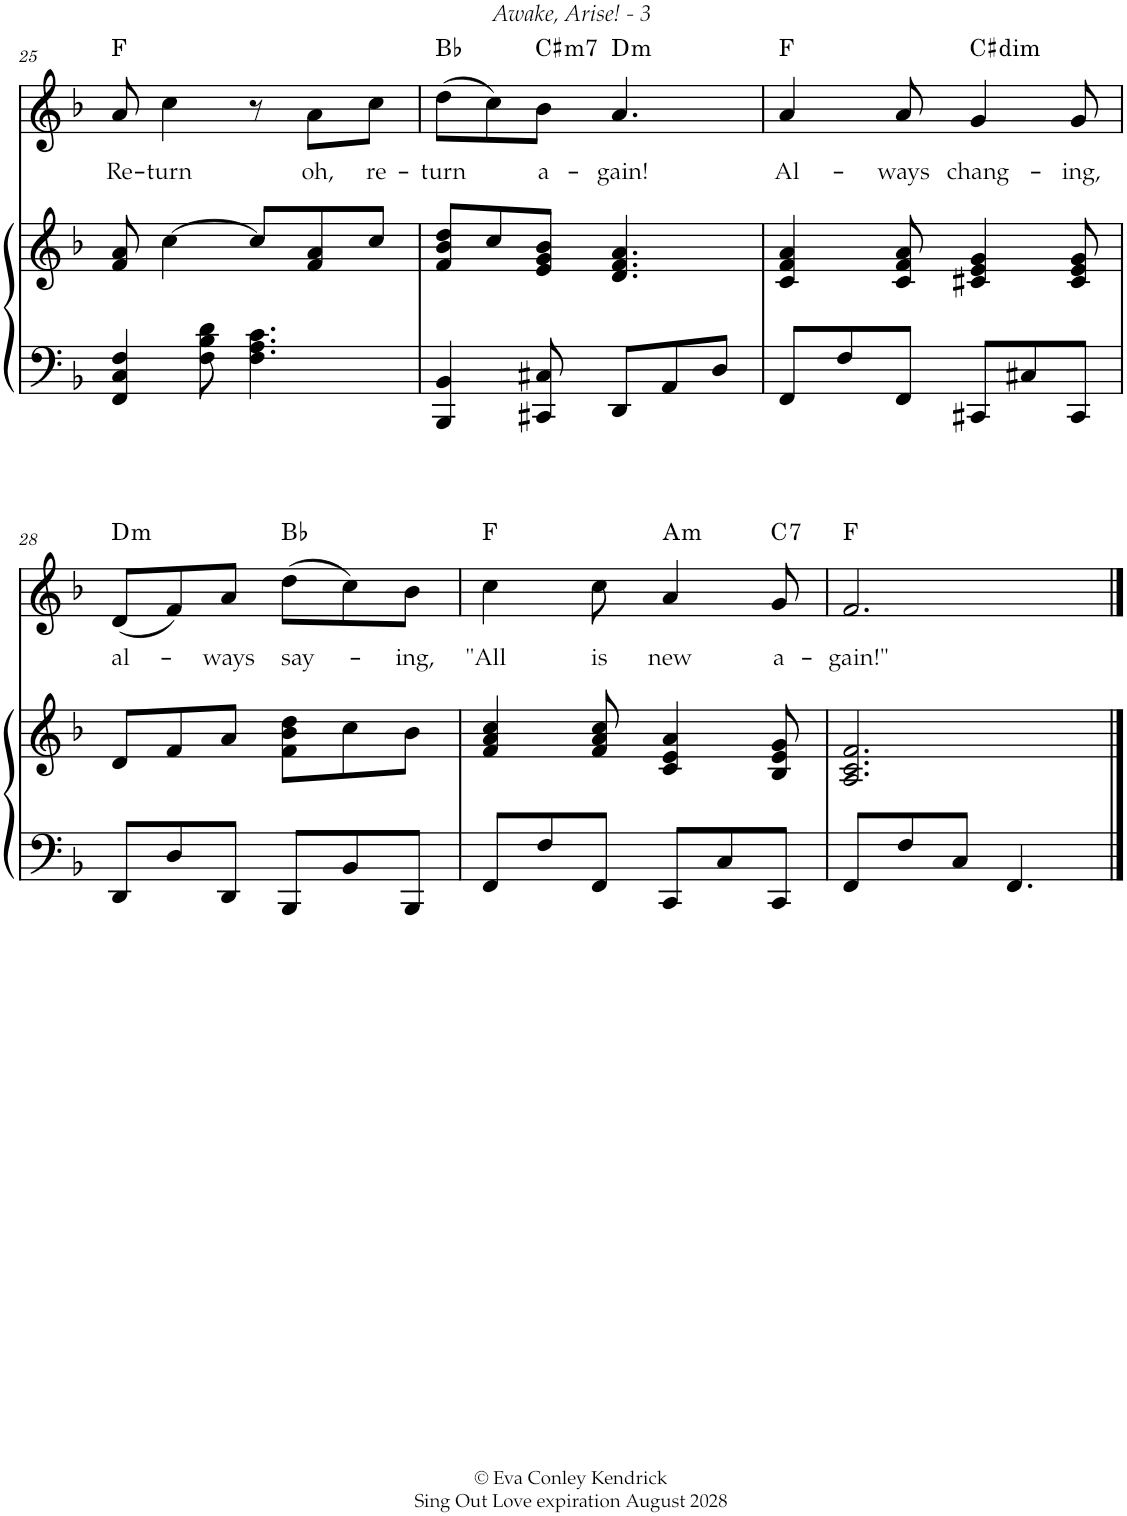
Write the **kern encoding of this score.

**kern	**kern	**kern	**text	**harte
*part2	*part2	*part1	*part1	*part1
*staff3	*staff2	*staff1	*staff1	*
*I"Piano	*	*I"Violin	*	*
*I'Pno	*	*I'Vln	*	*
!!LO:PB:g=z
*clefF4	*clefG2	*clefG2	*	*
*k[b-]	*k[b-]	*k[b-]	*	*
*M6/8	*M6/8	*M6/8	*	*
=25	=25	=25	=25	=25
!	!	!	!LO:LY:b	!
4FF/ 4C/ 4F/	8f/ 8a/	8a/	Re-	F:maj
!	!	!	!LO:LY:b	!
.	[>4cc\	4cc\	-turn	.
8F\ 8B-\ 8d\	.	.	.	.
4.F\ 4.A\ 4.c\	8cc/L]	8r	.	.
!	!	!	!LO:LY:b	!
.	8f/ 8a/	8a\L	oh,	.
!	!	!	!LO:LY:b	!
.	8cc/J	8cc\J	re-	.
=26	=26	=26	=26	=26
!	!	!	!LO:LY:b	!
4BBB-/ 4BB-/	8f/ 8b-/ 8dd/L	(>8dd\L	-turn	Bb:maj
.	8cc/	8cc\)	.	.
!	!	!	!LO:LY:b	!LO:H:kt=m7
8CC#X/ 8C#X/	8e/ 8g/ 8b-/J	8b-\J	a-	C#:min7
!	!	!	!LO:LY:b	!LO:H:kt=m
8DD/L	4.d/ 4.f/ 4.a/	4.a/	-gain!	D:min
8AA/	.	.	.	.
8D/J	.	.	.	.
=27	=27	=27	=27	=27
!	!	!	!LO:LY:b	!
8FF/L	4c/ 4f/ 4a/	4a/	Al-	F:maj
8F/	.	.	.	.
!	!	!	!LO:LY:b	!
8FF/J	8c/ 8f/ 8a/	8a/	-ways	.
!	!	!	!LO:LY:b	!LO:H:kt=dim
8CC#X/L	4c#X/ 4e/ 4g/	4g/	chang-	C#:dim
8C#X/	.	.	.	.
!	!	!	!LO:LY:b	!
8CC#/J	8c#/ 8e/ 8g/	8g/	-ing,	.
!!LO:LB:g=z
=28	=28	=28	=28	=28
!	!	!	!LO:LY:b	!LO:H:kt=m
8DD/L	8d/L	(<8d/L	al-	D:min
8D/	8f/	8f/)	.	.
!	!	!	!LO:LY:b	!
8DD/J	8a/J	8a/J	-ways	.
!	!	!	!LO:LY:b	!
8BBB-/L	8f\ 8b-\ 8dd\L	(>8dd\L	say-	Bb:maj
8BB-/	8cc\	8cc\)	.	.
!	!	!	!LO:LY:b	!
8BBB-/J	8b-\J	8b-\J	-ing,	.
=29	=29	=29	=29	=29
!	!	!	!LO:LY:b	!
8FF/L	4f/ 4a/ 4cc/	4cc\	"All	F:maj
8F/	.	.	.	.
!	!	!	!LO:LY:b	!
8FF/J	8f/ 8a/ 8cc/	8cc\	is	.
!	!	!	!LO:LY:b	!LO:H:kt=m
8CC/L	4c/ 4e/ 4a/	4a/	new	A:min
8C/	.	.	.	.
!	!	!	!LO:LY:b	!LO:H:kt=7
8CC/J	8B-/ 8e/ 8g/	8g/	a-	C:7
=30	=30	=30	=30	=30
!	!	!	!LO:LY:b	!
8FF/L	2.A/ 2.c/ 2.f/	2.f/	-gain!"	F:maj
8F/	.	.	.	.
8C/J	.	.	.	.
4.FF/	.	.	.	.
==	==	==	==	==
*-	*-	*-	*-	*-
